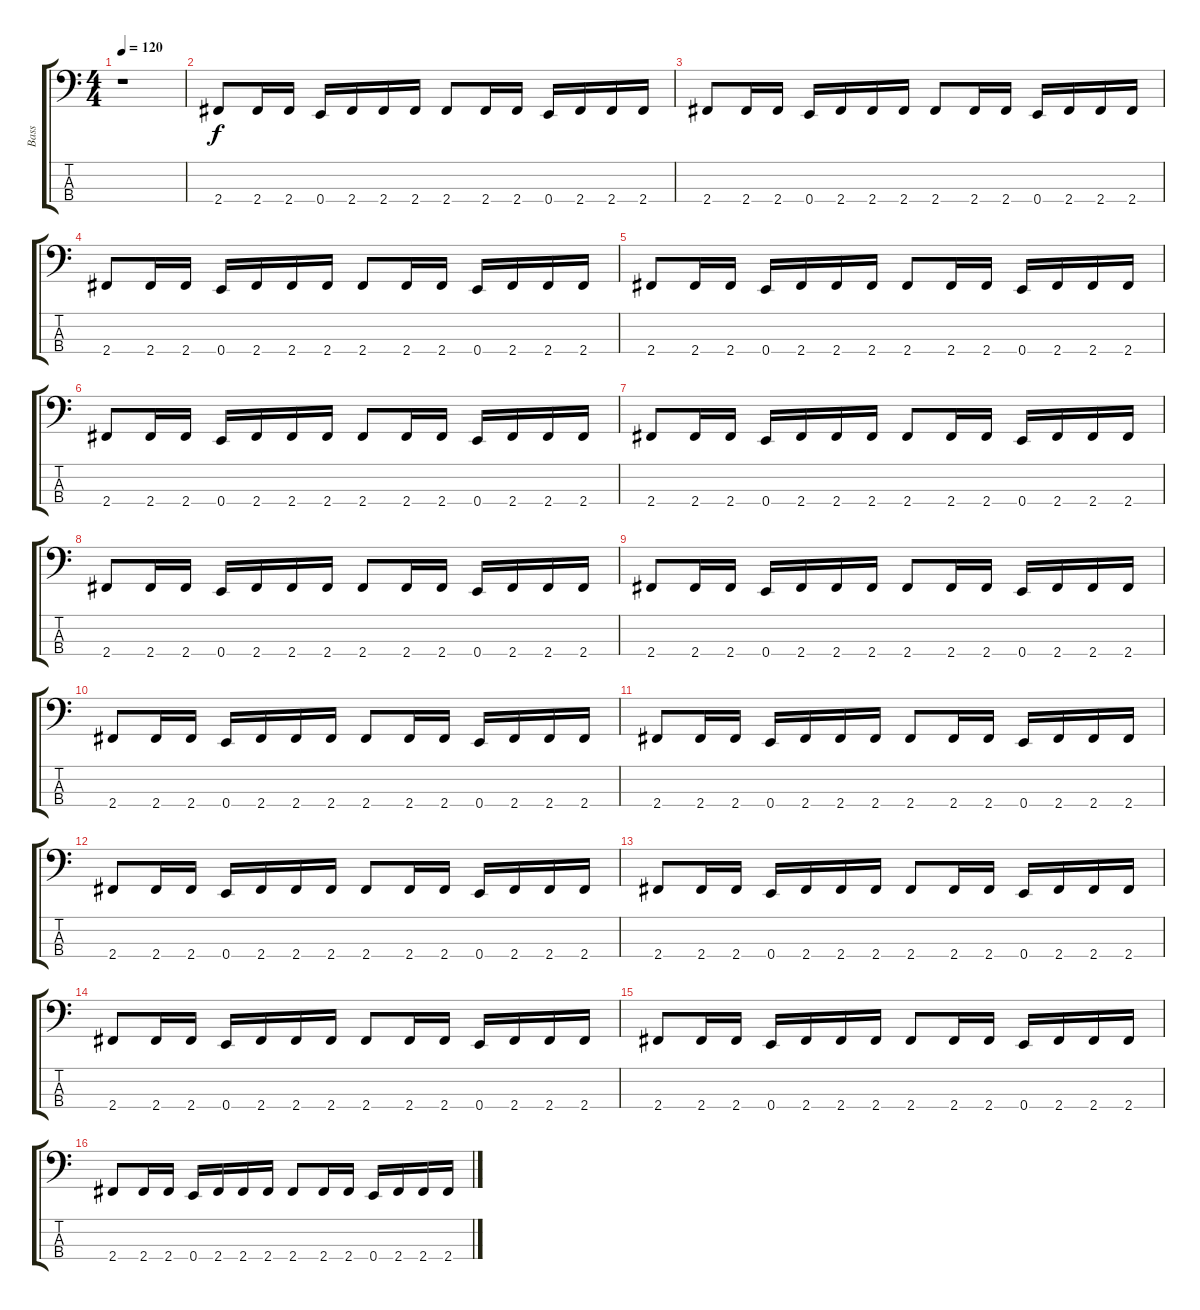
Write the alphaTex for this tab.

\track ("Bass" "Bass") {instrument electricbassfinger}
\staff {score tabs}
\tuning (G2 D2 A1 E1) {hide}
\ts (4 4)
\tempo 120
\clef f4
\ks c
r.1{dy f instrument electricbassfinger} |
2.4.8 2.4.16 2.4.16 0.4.16 2.4.16 2.4.16 2.4.16 2.4.8 2.4.16 2.4.16 0.4.16 2.4.16 2.4.16 2.4.16 |
2.4.8 2.4.16 2.4.16 0.4.16 2.4.16 2.4.16 2.4.16 2.4.8 2.4.16 2.4.16 0.4.16 2.4.16 2.4.16 2.4.16 |
2.4.8 2.4.16 2.4.16 0.4.16 2.4.16 2.4.16 2.4.16 2.4.8 2.4.16 2.4.16 0.4.16 2.4.16 2.4.16 2.4.16 |
2.4.8 2.4.16 2.4.16 0.4.16 2.4.16 2.4.16 2.4.16 2.4.8 2.4.16 2.4.16 0.4.16 2.4.16 2.4.16 2.4.16 |
2.4.8 2.4.16 2.4.16 0.4.16 2.4.16 2.4.16 2.4.16 2.4.8 2.4.16 2.4.16 0.4.16 2.4.16 2.4.16 2.4.16 |
2.4.8 2.4.16 2.4.16 0.4.16 2.4.16 2.4.16 2.4.16 2.4.8 2.4.16 2.4.16 0.4.16 2.4.16 2.4.16 2.4.16 |
2.4.8 2.4.16 2.4.16 0.4.16 2.4.16 2.4.16 2.4.16 2.4.8 2.4.16 2.4.16 0.4.16 2.4.16 2.4.16 2.4.16 |
2.4.8 2.4.16 2.4.16 0.4.16 2.4.16 2.4.16 2.4.16 2.4.8 2.4.16 2.4.16 0.4.16 2.4.16 2.4.16 2.4.16 |
2.4.8 2.4.16 2.4.16 0.4.16 2.4.16 2.4.16 2.4.16 2.4.8 2.4.16 2.4.16 0.4.16 2.4.16 2.4.16 2.4.16 |
2.4.8 2.4.16 2.4.16 0.4.16 2.4.16 2.4.16 2.4.16 2.4.8 2.4.16 2.4.16 0.4.16 2.4.16 2.4.16 2.4.16 |
2.4.8 2.4.16 2.4.16 0.4.16 2.4.16 2.4.16 2.4.16 2.4.8 2.4.16 2.4.16 0.4.16 2.4.16 2.4.16 2.4.16 |
2.4.8 2.4.16 2.4.16 0.4.16 2.4.16 2.4.16 2.4.16 2.4.8 2.4.16 2.4.16 0.4.16 2.4.16 2.4.16 2.4.16 |
2.4.8 2.4.16 2.4.16 0.4.16 2.4.16 2.4.16 2.4.16 2.4.8 2.4.16 2.4.16 0.4.16 2.4.16 2.4.16 2.4.16 |
2.4.8 2.4.16 2.4.16 0.4.16 2.4.16 2.4.16 2.4.16 2.4.8 2.4.16 2.4.16 0.4.16 2.4.16 2.4.16 2.4.16 |
2.4.8 2.4.16 2.4.16 0.4.16 2.4.16 2.4.16 2.4.16 2.4.8 2.4.16 2.4.16 0.4.16 2.4.16 2.4.16 2.4.16
